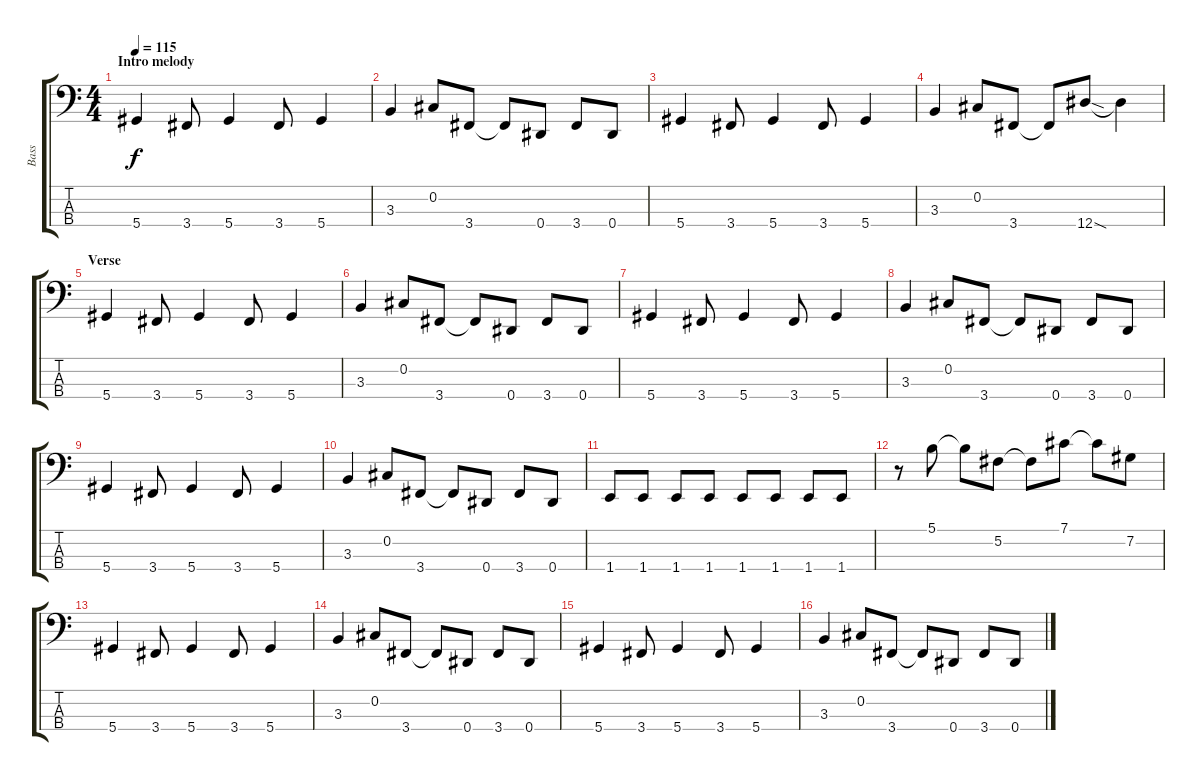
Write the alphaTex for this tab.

\track ("Bass" "Bass") {instrument electricbasspick}
\staff {score tabs}
\tuning (Gb2 Db2 Ab1 Eb1) {hide}
\ts (4 4)
\section ("" "Intro melody")
\tempo 115
\clef f4
\ks c
5.4.4{dy f} 3.4.8 5.4.4 3.4.8 5.4.4 |
3.3.4 0.2.8 3.4.8 3.4{t}.8 0.4.8 3.4.8 0.4.8 |
5.4.4 3.4.8 5.4.4 3.4.8 5.4.4 |
3.3.4 0.2.8 3.4.8 3.4{t}.8 12.4{sod}.8 12.4{t}.4 |
\section ("" "Verse")
5.4.4 3.4.8 5.4.4 3.4.8 5.4.4 |
3.3.4 0.2.8 3.4.8 3.4{t}.8 0.4.8 3.4.8 0.4.8 |
5.4.4 3.4.8 5.4.4 3.4.8 5.4.4 |
3.3.4 0.2.8 3.4.8 3.4{t}.8 0.4.8 3.4.8 0.4.8 |
5.4.4 3.4.8 5.4.4 3.4.8 5.4.4 |
3.3.4 0.2.8 3.4.8 3.4{t}.8 0.4.8 3.4.8 0.4.8 |
1.4.8 1.4.8 1.4.8 1.4.8 1.4.8 1.4.8 1.4.8 1.4.8 |
r.8 5.1.8 5.1{t}.8 5.2.8 5.2{t}.8 7.1.8 7.1{t}.8 7.2.8 |
5.4.4 3.4.8 5.4.4 3.4.8 5.4.4 |
3.3.4 0.2.8 3.4.8 3.4{t}.8 0.4.8 3.4.8 0.4.8 |
5.4.4 3.4.8 5.4.4 3.4.8 5.4.4 |
3.3.4 0.2.8 3.4.8 3.4{t}.8 0.4.8 3.4.8 0.4.8
